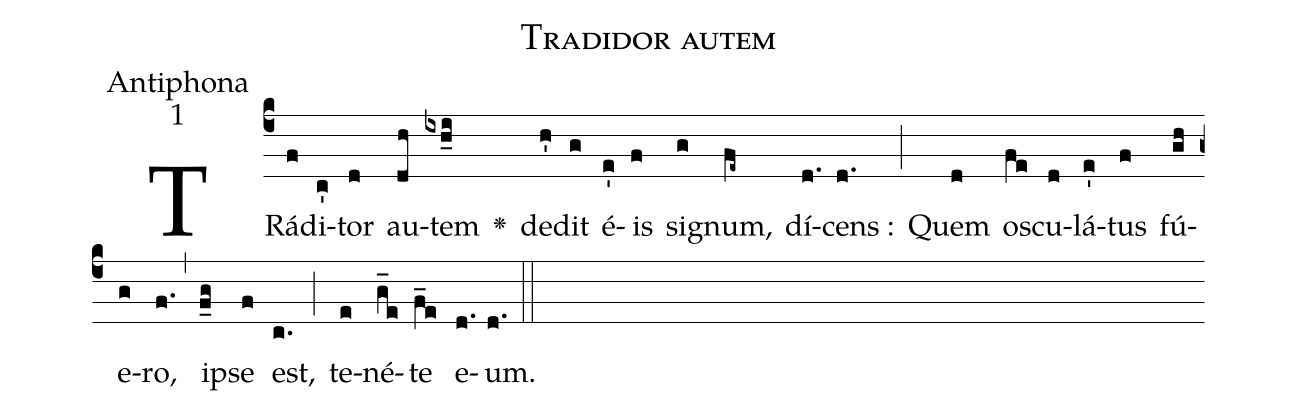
name:Tradidor autem;
office-part:Antiphona;
mode:1;
%%
(c4) TRá(f)di(c')tor(d) au(dh)tem(ixh_i) <v>\greheightstar</v>() de(h')dit(g) é(e')is(f) si(g)gnum,(fe~) dí(d.)cens~:(d.) (;) Quem(d) os(fe)cu(d)lá(e')tus(f) fú(gh)e(g)ro,(f.) (,) ip(f_g)se(f) est,(c.) (;) te(e)né(g_e)te(f_e) e(d.)um.(d.) (::)
